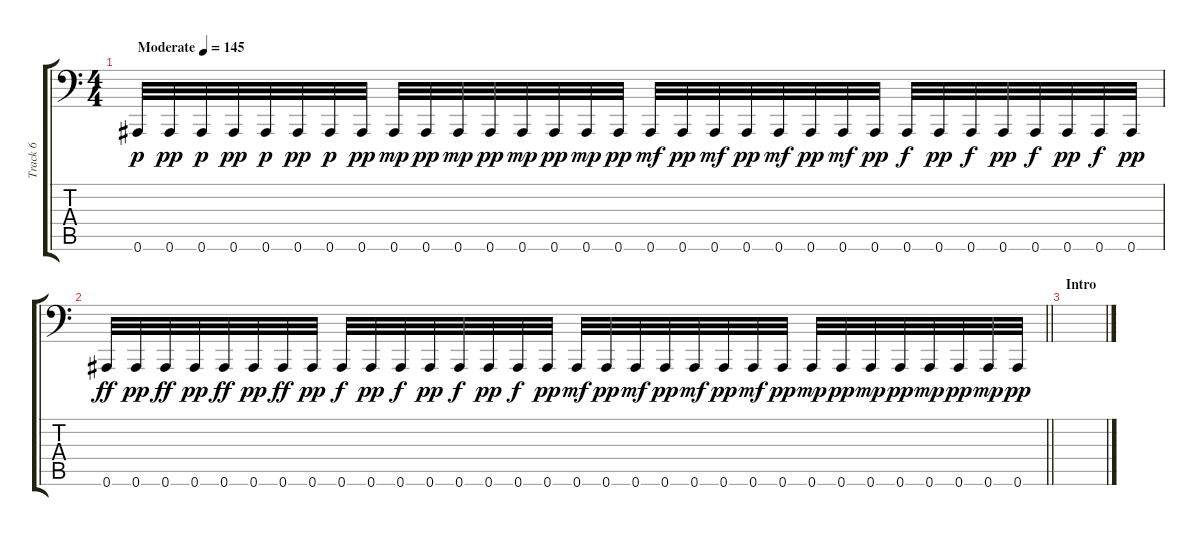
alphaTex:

\track ("Track 6" "Track 6") {instrument lead1square}
\staff {score tabs}
\tuning (C4 G3 Eb3 Bb2 F2 Bb1) {hide}
\ts (4 4)
\tempo (145 "Moderate")
\clef f4
\ks c
0.6.32{dy p instrument lead1square} 0.6.32{dy pp} 0.6.32{dy p} 0.6.32{dy pp} 0.6.32{dy p} 0.6.32{dy pp} 0.6.32{dy p} 0.6.32{dy pp} 0.6.32{dy mp} 0.6.32{dy pp} 0.6.32{dy mp} 0.6.32{dy pp} 0.6.32{dy mp} 0.6.32{dy pp} 0.6.32{dy mp} 0.6.32{dy pp} 0.6.32{dy mf} 0.6.32{dy pp} 0.6.32{dy mf} 0.6.32{dy pp} 0.6.32{dy mf} 0.6.32{dy pp} 0.6.32{dy mf} 0.6.32{dy pp} 0.6.32{dy f} 0.6.32{dy pp} 0.6.32{dy f} 0.6.32{dy pp} 0.6.32{dy f} 0.6.32{dy pp} 0.6.32{dy f} 0.6.32{dy pp} |
\barLineRight lightlight
0.6.32{dy ff} 0.6.32{dy pp} 0.6.32{dy ff} 0.6.32{dy pp} 0.6.32{dy ff} 0.6.32{dy pp} 0.6.32{dy ff} 0.6.32{dy pp} 0.6.32{dy f} 0.6.32{dy pp} 0.6.32{dy f} 0.6.32{dy pp} 0.6.32{dy f} 0.6.32{dy pp} 0.6.32{dy f} 0.6.32{dy pp} 0.6.32{dy mf} 0.6.32{dy pp} 0.6.32{dy mf} 0.6.32{dy pp} 0.6.32{dy mf} 0.6.32{dy pp} 0.6.32{dy mf} 0.6.32{dy pp} 0.6.32{dy mp} 0.6.32{dy pp} 0.6.32{dy mp} 0.6.32{dy pp} 0.6.32{dy mp} 0.6.32{dy pp} 0.6.32{dy mp} 0.6.32{dy pp} |
\section ("" "Intro")
\ks aminor
